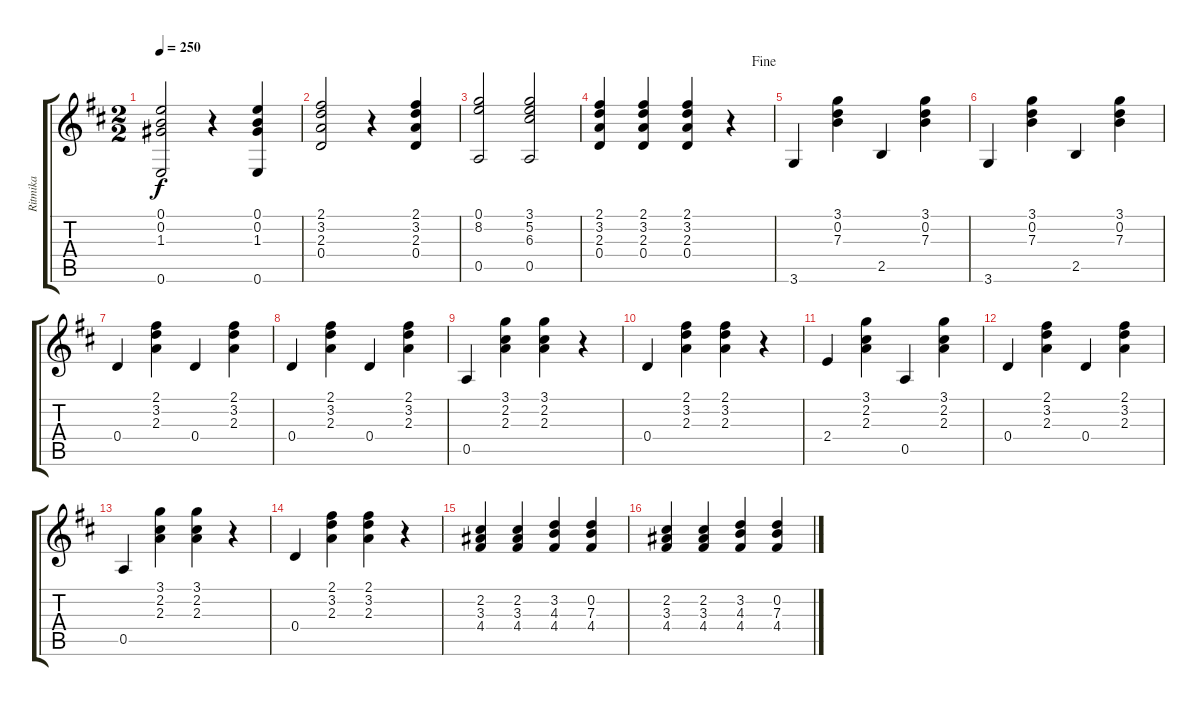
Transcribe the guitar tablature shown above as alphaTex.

\track ("Ritmika" "Ritmika") {instrument acousticguitarsteel}
\staff {score tabs}
\tuning (E4 B3 G3 D3 A2 E2) {hide}
\ts (2 2)
\tempo 250
\clef g2
\ks d
(0.1 0.2 1.3 0.6).2{dy f} r.4 (0.1 0.2 1.3 0.6).4 |
(2.1 3.2 2.3 0.4).2 r.4 (2.1 3.2 2.3 0.4).4 |
(0.1 8.2 0.5).2 (3.1 5.2 6.3 0.5).2 |
\jump fine
(2.1 3.2 2.3 0.4).4 (2.1 3.2 2.3 0.4).4 (2.1 3.2 2.3 0.4).4 r.4 |
3.6.4 (3.1 0.2 7.3).4 2.5.4 (3.1 0.2 7.3).4 |
3.6.4 (3.1 0.2 7.3).4 2.5.4 (3.1 0.2 7.3).4 |
0.4.4 (2.1 3.2 2.3).4 0.4.4 (2.1 3.2 2.3).4 |
0.4.4 (2.1 3.2 2.3).4 0.4.4 (2.1 3.2 2.3).4 |
0.5.4 (3.1 2.2 2.3).4 (3.1 2.2 2.3).4 r.4 |
0.4.4 (2.1 3.2 2.3).4 (2.1 3.2 2.3).4 r.4 |
2.4.4 (3.1 2.2 2.3).4 0.5.4 (3.1 2.2 2.3).4 |
0.4.4 (2.1 3.2 2.3).4 0.4.4 (2.1 3.2 2.3).4 |
0.5.4 (3.1 2.2 2.3).4 (3.1 2.2 2.3).4 r.4 |
0.4.4 (2.1 3.2 2.3).4 (2.1 3.2 2.3).4 r.4 |
(2.2 3.3 4.4).4 (2.2 3.3 4.4).4 (3.2 4.3 4.4).4 (0.2 7.3 4.4).4 |
(2.2 3.3 4.4).4 (2.2 3.3 4.4).4 (3.2 4.3 4.4).4 (0.2 7.3 4.4).4
